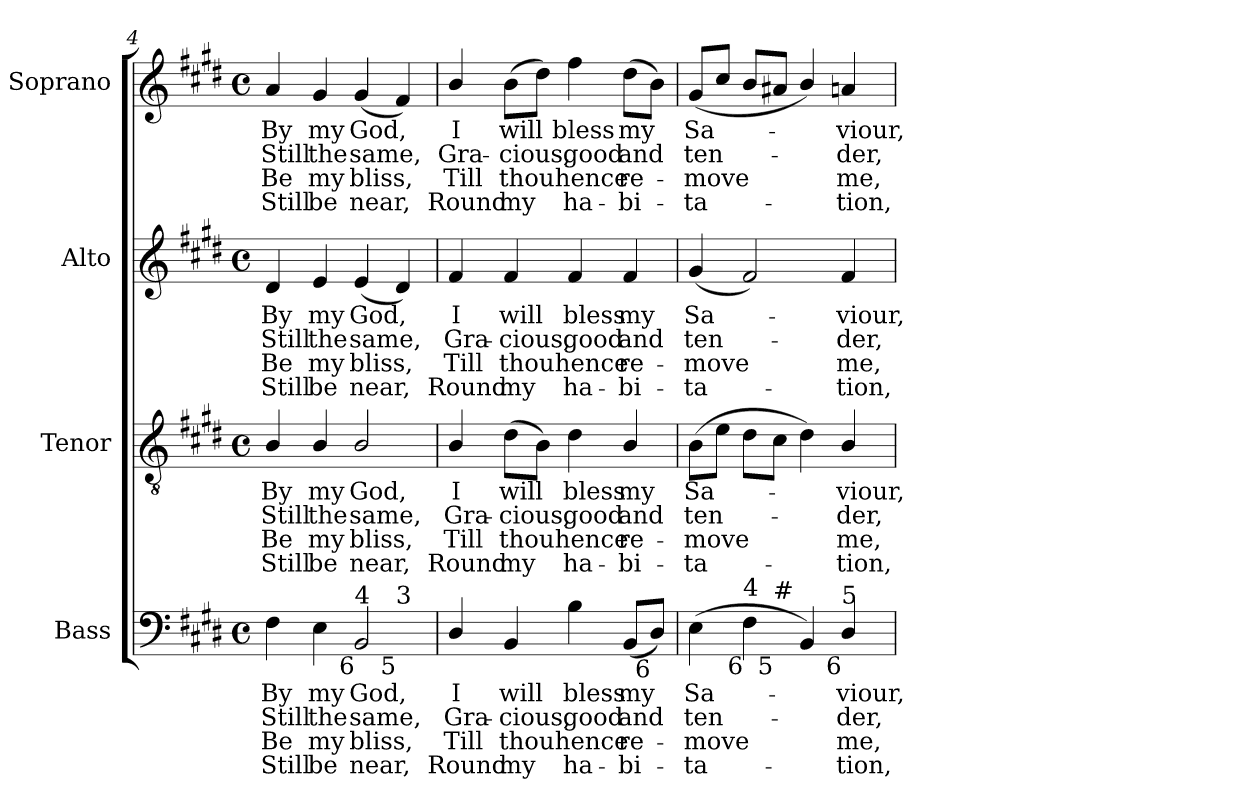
**kern	**text	**text	**text	**text	**kern	**text	**text	**text	**text	**kern	**text	**text	**text	**text	**kern	**text	**text	**text	**text
*part4	*part4	*part4	*part4	*part4	*part3	*part3	*part3	*part3	*part3	*part2	*part2	*part2	*part2	*part2	*part1	*part1	*part1	*part1	*part1
*staff4	*staff4	*staff4	*staff4	*staff4	*staff3	*staff3	*staff3	*staff3	*staff3	*staff2	*staff2	*staff2	*staff2	*staff2	*staff1	*staff1	*staff1	*staff1	*staff1
*I"Bass	*	*	*	*	*I"Tenor	*	*	*	*	*I"Alto	*	*	*	*	*I"Soprano	*	*	*	*
*I'B.	*	*	*	*	*I'T.	*	*	*	*	*I'A.	*	*	*	*	*I'S.	*	*	*	*
*clefF4	*	*	*	*	*clefGv2	*	*	*	*	*clefG2	*	*	*	*	*clefG2	*	*	*	*
*	*	*	*	*	*ITrd7c12	*	*	*	*	*	*	*	*	*	*	*	*	*	*
*k[f#c#g#d#]	*	*	*	*	*k[f#c#g#d#]	*	*	*	*	*k[f#c#g#d#]	*	*	*	*	*k[f#c#g#d#]	*	*	*	*
*E:	*	*	*	*	*E:	*	*	*	*	*E:	*	*	*	*	*E:	*	*	*	*
*M4/4	*	*	*	*	*M4/4	*	*	*	*	*M4/4	*	*	*	*	*M4/4	*	*	*	*
*met(c)	*	*	*	*	*met(c)	*	*	*	*	*met(c)	*	*	*	*	*met(c)	*	*	*	*
=4	=4	=4	=4	=4	=4	=4	=4	=4	=4	=4	=4	=4	=4	=4	=4	=4	=4	=4	=4
!	!LO:LY:b:color=#000000	!LO:LY:b:color=#000000	!LO:LY:b:color=#000000	!LO:LY:b:color=#000000	!	!	!	!	!	!	!	!	!	!	!	!	!	!	!
!	!	!	!	!	!	!LO:LY:b:color=#000000	!LO:LY:b:color=#000000	!LO:LY:b:color=#000000	!LO:LY:b:color=#000000	!	!	!	!	!	!	!	!	!	!
!	!	!	!	!	!	!	!	!	!	!	!LO:LY:b:color=#000000	!LO:LY:b:color=#000000	!LO:LY:b:color=#000000	!LO:LY:b:color=#000000	!	!	!	!	!
!LO:TX:b:rj:t=4	!	!	!	!	!	!	!	!	!	!	!	!	!	!	!	!	!	!	!
!LO:TX:t=3	!	!	!	!	!	!	!	!	!	!	!	!	!	!	!	!	!	!	!
!	!	!	!	!	!	!	!	!	!	!	!	!	!	!	!	!LO:LY:b:color=#000000	!LO:LY:b:color=#000000	!LO:LY:b:color=#000000	!LO:LY:b:color=#000000
*^	*	*	*	*	*	*	*	*	*	*	*	*	*	*	*	*	*	*	*
4F#i\	2.ryy	By	Still	Be	Still	4BBi/	By	Still	Be	Still	4d#i/	By	Still	Be	Still	4ai/	By	Still	Be	Still
!	!	!LO:LY:b:color=#000000	!LO:LY:b:color=#000000	!LO:LY:b:color=#000000	!LO:LY:b:color=#000000	!	!	!	!	!	!	!	!	!	!	!	!	!	!	!
!	!	!	!	!	!	!	!LO:LY:b:color=#000000	!LO:LY:b:color=#000000	!LO:LY:b:color=#000000	!LO:LY:b:color=#000000	!	!	!	!	!	!	!	!	!	!
!	!	!	!	!	!	!	!	!	!	!	!	!LO:LY:b:color=#000000	!LO:LY:b:color=#000000	!LO:LY:b:color=#000000	!LO:LY:b:color=#000000	!	!	!	!	!
!	!	!	!	!	!	!	!	!	!	!	!	!	!	!	!	!	!LO:LY:b:color=#000000	!LO:LY:b:color=#000000	!LO:LY:b:color=#000000	!LO:LY:b:color=#000000
4Ei\	.	my	the	my	be	4BBi/	my	the	my	be	4ei/	my	the	my	be	4g#i/	my	the	my	be
!	!	!LO:LY:b:color=#000000	!LO:LY:b:color=#000000	!LO:LY:b:color=#000000	!LO:LY:b:color=#000000	!	!	!	!	!	!	!	!	!	!	!	!	!	!	!
!	!	!	!	!	!	!	!LO:LY:b:color=#000000	!LO:LY:b:color=#000000	!LO:LY:b:color=#000000	!LO:LY:b:color=#000000	!	!	!	!	!	!	!	!	!	!
!	!	!	!	!	!	!	!	!	!	!	!	!LO:LY:b:color=#000000	!LO:LY:b:color=#000000	!LO:LY:b:color=#000000	!LO:LY:b:color=#000000	!	!	!	!	!
!LO:TX:b:rj:t=6	!	!	!	!	!	!	!	!	!	!	!	!	!	!	!	!	!	!	!	!
!LO:TX:t=4	!	!	!	!	!	!	!	!	!	!	!	!	!	!	!	!	!	!	!	!
!	!	!	!	!	!	!	!	!	!	!	!	!	!	!	!	!	!LO:LY:b:color=#000000	!LO:LY:b:color=#000000	!LO:LY:b:color=#000000	!LO:LY:b:color=#000000
2BBi/	.	God,	same,	bliss,	near,	2BBi/	God,	same,	bliss,	near,	(4ei/	God,	same,	bliss,	near,	(4g#i/	God,	same,	bliss,	near,
!	!LO:TX:b:rj:t=5	!	!	!	!	!	!	!	!	!	!	!	!	!	!	!	!	!	!	!
!	!LO:TX:t=3	!	!	!	!	!	!	!	!	!	!	!	!	!	!	!	!	!	!	!
.	4ryy	.	.	.	.	.	.	.	.	.	4d#i/)	.	.	.	.	4f#i/)	.	.	.	.
*v	*v	*	*	*	*	*	*	*	*	*	*	*	*	*	*	*	*	*	*	*
!!LO:LB:g=z
=5	=5	=5	=5	=5	=5	=5	=5	=5	=5	=5	=5	=5	=5	=5	=5	=5	=5	=5	=5
*^	*	*	*	*	*	*	*	*	*	*	*	*	*	*	*	*	*	*	*
!	!	!LO:LY:b:color=#000000	!LO:LY:b:color=#000000	!LO:LY:b:color=#000000	!LO:LY:b:color=#000000	!	!	!	!	!	!	!	!	!	!	!	!	!	!	!
*v	*v	*	*	*	*	*	*	*	*	*	*	*	*	*	*	*	*	*	*	*
*^	*	*	*	*	*	*	*	*	*	*	*	*	*	*	*	*	*	*	*
!	!	!	!	!	!	!	!LO:LY:b:color=#000000	!LO:LY:b:color=#000000	!LO:LY:b:color=#000000	!LO:LY:b:color=#000000	!	!	!	!	!	!	!	!	!	!
*v	*v	*	*	*	*	*	*	*	*	*	*	*	*	*	*	*	*	*	*	*
*^	*	*	*	*	*	*	*	*	*	*	*	*	*	*	*	*	*	*	*
!	!	!	!	!	!	!	!	!	!	!	!	!LO:LY:b:color=#000000	!LO:LY:b:color=#000000	!LO:LY:b:color=#000000	!LO:LY:b:color=#000000	!	!	!	!	!
*v	*v	*	*	*	*	*	*	*	*	*	*	*	*	*	*	*	*	*	*	*
*^	*	*	*	*	*	*	*	*	*	*	*	*	*	*	*	*	*	*	*
!LO:TX:b:rj:t=6	!	!	!	!	!	!	!	!	!	!	!	!	!	!	!	!	!	!	!	!
!	!	!	!	!	!	!	!	!	!	!	!	!	!	!	!	!	!LO:LY:b:color=#000000	!LO:LY:b:color=#000000	!LO:LY:b:color=#000000	!LO:LY:b:color=#000000
*v	*v	*	*	*	*	*	*	*	*	*	*	*	*	*	*	*	*	*	*	*
4D#i/	I	Gra-	Till	Round	4BBi/	I	Gra-	Till	Round	4f#i/	I	Gra-	Till	Round	4bi/	I	Gra-	Till	Round
!	!LO:LY:b:color=#000000	!LO:LY:b:color=#000000	!LO:LY:b:color=#000000	!LO:LY:b:color=#000000	!	!	!	!	!	!	!	!	!	!	!	!	!	!	!
!	!	!	!	!	!	!LO:LY:b:color=#000000	!LO:LY:b:color=#000000	!LO:LY:b:color=#000000	!LO:LY:b:color=#000000	!	!	!	!	!	!	!	!	!	!
!	!	!	!	!	!	!	!	!	!	!	!LO:LY:b:color=#000000	!LO:LY:b:color=#000000	!LO:LY:b:color=#000000	!LO:LY:b:color=#000000	!	!	!	!	!
!	!	!	!	!	!	!	!	!	!	!	!	!	!	!	!	!LO:LY:b:color=#000000	!LO:LY:b:color=#000000	!LO:LY:b:color=#000000	!LO:LY:b:color=#000000
4BBi/	will	-cious,	thou	my	(8D#i\L	will	-cious,	thou	my	4f#i/	will	-cious,	thou	my	(8bi\L	will	-cious,	thou	my
.	.	.	.	.	8BBi\J)	.	.	.	.	.	.	.	.	.	8dd#i\J)	.	.	.	.
!	!LO:LY:b:color=#000000	!LO:LY:b:color=#000000	!LO:LY:b:color=#000000	!LO:LY:b:color=#000000	!	!	!	!	!	!	!	!	!	!	!	!	!	!	!
!	!	!	!	!	!	!LO:LY:b:color=#000000	!LO:LY:b:color=#000000	!LO:LY:b:color=#000000	!LO:LY:b:color=#000000	!	!	!	!	!	!	!	!	!	!
!	!	!	!	!	!	!	!	!	!	!	!LO:LY:b:color=#000000	!LO:LY:b:color=#000000	!LO:LY:b:color=#000000	!LO:LY:b:color=#000000	!	!	!	!	!
!	!	!	!	!	!	!	!	!	!	!	!	!	!	!	!	!LO:LY:b:color=#000000	!LO:LY:b:color=#000000	!LO:LY:b:color=#000000	!LO:LY:b:color=#000000
4Bi\	bless	good	hence	ha-	4D#i\	bless	good	hence	ha-	4f#i/	bless	good	hence	ha-	4ff#i\	bless	good	hence	ha-
!	!LO:LY:b:color=#000000	!LO:LY:b:color=#000000	!LO:LY:b:color=#000000	!LO:LY:b:color=#000000	!	!	!	!	!	!	!	!	!	!	!	!	!	!	!
!	!	!	!	!	!	!LO:LY:b:color=#000000	!LO:LY:b:color=#000000	!LO:LY:b:color=#000000	!LO:LY:b:color=#000000	!	!	!	!	!	!	!	!	!	!
!	!	!	!	!	!	!	!	!	!	!	!LO:LY:b:color=#000000	!LO:LY:b:color=#000000	!LO:LY:b:color=#000000	!LO:LY:b:color=#000000	!	!	!	!	!
!	!	!	!	!	!	!	!	!	!	!	!	!	!	!	!	!LO:LY:b:color=#000000	!LO:LY:b:color=#000000	!LO:LY:b:color=#000000	!LO:LY:b:color=#000000
(8BBi/L	my	and	-re-	-bi-	4BBi/	my	and	-re-	-bi-	4f#i/	my	and	-re-	-bi-	(8dd#i\L	my	and	-re-	-bi-
!LO:TX:b:rj:t=6	!	!	!	!	!	!	!	!	!	!	!	!	!	!	!	!	!	!	!
8D#i/J)	.	.	.	.	.	.	.	.	.	.	.	.	.	.	8bi\J)	.	.	.	.
=6	=6	=6	=6	=6	=6	=6	=6	=6	=6	=6	=6	=6	=6	=6	=6	=6	=6	=6	=6
!	!LO:LY:b:color=#000000	!LO:LY:b:color=#000000	!LO:LY:b:color=#000000	!LO:LY:b:color=#000000	!	!	!	!	!	!	!	!	!	!	!	!	!	!	!
!	!	!	!	!	!	!LO:LY:b:color=#000000	!LO:LY:b:color=#000000	!LO:LY:b:color=#000000	!LO:LY:b:color=#000000	!	!	!	!	!	!	!	!	!	!
!	!	!	!	!	!	!	!	!	!	!	!LO:LY:b:color=#000000	!LO:LY:b:color=#000000	!LO:LY:b:color=#000000	!LO:LY:b:color=#000000	!	!	!	!	!
!LO:TX:b:rj:t=6	!	!	!	!	!	!	!	!	!	!	!	!	!	!	!	!	!	!	!
!	!	!	!	!	!	!	!	!	!	!	!	!	!	!	!	!LO:LY:b:color=#000000	!LO:LY:b:color=#000000	!LO:LY:b:color=#000000	!LO:LY:b:color=#000000
*^	*	*	*	*	*	*	*	*	*	*	*	*	*	*	*	*	*	*	*
(4Ei\	4.ryy	Sa-	ten-	-move	ta-	(8BBi\L	Sa-	ten-	-move	ta-	(4g#i/	Sa-	ten-	-move	ta-	(8g#i/L	Sa-	ten-	-move	ta-
.	.	.	.	.	.	8Ei\J	.	.	.	.	.	.	.	.	.	8cc#i/J	.	.	.	.
!LO:TX:b:rj:t=6	!	!	!	!	!	!	!	!	!	!	!	!	!	!	!	!	!	!	!	!
!LO:TX:t=4	!	!	!	!	!	!	!	!	!	!	!	!	!	!	!	!	!	!	!	!
4F#i\	.	.	.	.	.	8D#i\L	.	.	.	.	2f#i/)	.	.	.	.	8bi/L	.	.	.	.
!	!LO:TX:b:rj:t=5	!	!	!	!	!	!	!	!	!	!	!	!	!	!	!	!	!	!	!
!	!LO:TX:t=#	!	!	!	!	!	!	!	!	!	!	!	!	!	!	!	!	!	!	!
.	2ryy	.	.	.	.	8C#i\J	.	.	.	.	.	.	.	.	.	8a#Xi/J	.	.	.	.
4BBi/)	.	.	.	.	.	4D#i\)	.	.	.	.	.	.	.	.	.	4bi/)	.	.	.	.
!	!	!LO:LY:b:color=#000000	!LO:LY:b:color=#000000	!LO:LY:b:color=#000000	!LO:LY:b:color=#000000	!	!	!	!	!	!	!	!	!	!	!	!	!	!	!
!	!	!	!	!	!	!	!LO:LY:b:color=#000000	!LO:LY:b:color=#000000	!LO:LY:b:color=#000000	!LO:LY:b:color=#000000	!	!	!	!	!	!	!	!	!	!
!	!	!	!	!	!	!	!	!	!	!	!	!LO:LY:b:color=#000000	!LO:LY:b:color=#000000	!LO:LY:b:color=#000000	!LO:LY:b:color=#000000	!	!	!	!	!
!LO:TX:b:rj:t=6	!	!	!	!	!	!	!	!	!	!	!	!	!	!	!	!	!	!	!	!
!LO:TX:t=5	!	!	!	!	!	!	!	!	!	!	!	!	!	!	!	!	!	!	!	!
!	!	!	!	!	!	!	!	!	!	!	!	!	!	!	!	!	!LO:LY:b:color=#000000	!LO:LY:b:color=#000000	!LO:LY:b:color=#000000	!LO:LY:b:color=#000000
4D#i/	.	-viour,	-der,	-me,	tion,	4BBi/	-viour,	-der,	-me,	tion,	4f#i/	-viour,	-der,	-me,	tion,	4ani/	-viour,	-der,	-me,	tion,
.	8ryy	.	.	.	.	.	.	.	.	.	.	.	.	.	.	.	.	.	.	.
*v	*v	*	*	*	*	*	*	*	*	*	*	*	*	*	*	*	*	*	*	*
=	=	=	=	=	=	=	=	=	=	=	=	=	=	=	=	=	=	=	=
*-	*-	*-	*-	*-	*-	*-	*-	*-	*-	*-	*-	*-	*-	*-	*-	*-	*-	*-	*-
